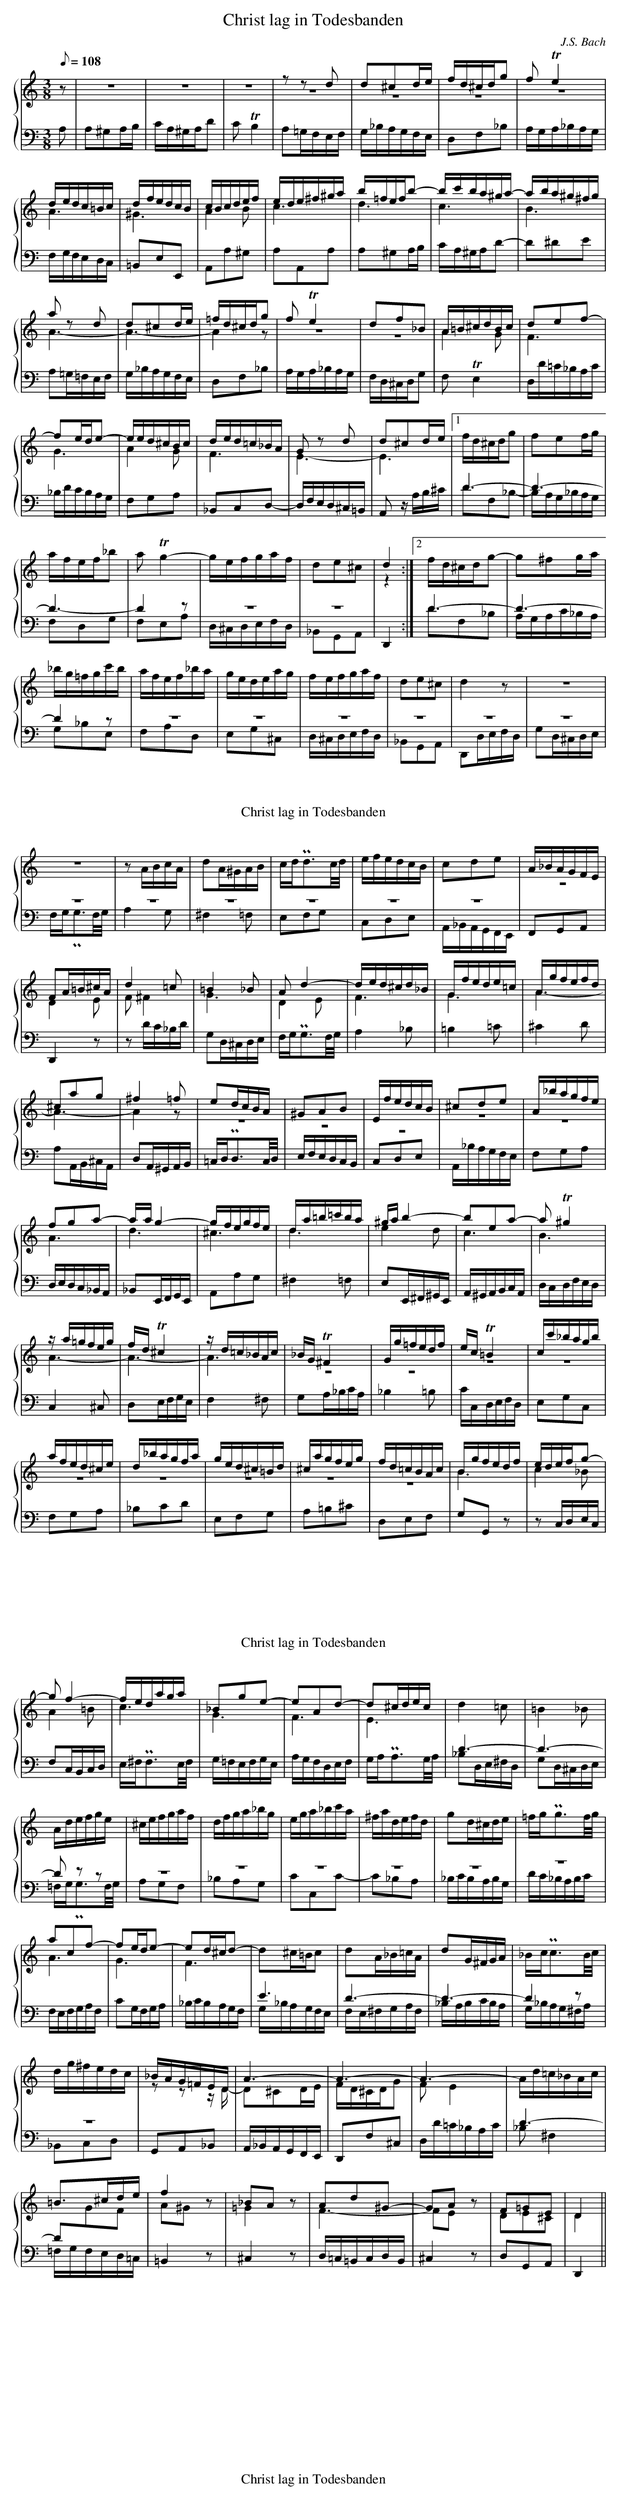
X:1
T:Christ lag in Todesbanden
C:J.S. Bach
M:3/8
L:1/8
Q:1/8=108
%%footer Christ lag in Todesbanden
%%staves {1 *2 3}
K:C
V:1
z|z3|z3|z3|zzd|d^cd/e/|f/d/^c/d/g|fTe2|
V:2
z|z3|z3|z3|z3|z3|z3|z3|
V:3
A,|A,^G,A,/B,/|C/A,/^G,/A,/D|CTB,2|A,=G,/F,/E,/F,/|\
	G,/_B,/A,/G,/F,/E,/|D,F,_B,|A,/G,/A,/_B,/A,/G,/|
V:1
d/e/d/c/=B/c/|d/f/e/d/c/B/|c/B/c/d/e/f/|e/d/e/^f/^g/a/|\
	b/=f/e/f/b-|b/c'/b/a/^g/a/-|a/b/a/^g/^f/g/|
V:2
A3|^G3|A2B|c3|d3|c3|B3|
V:3
F,/G,/F,/E,/D,/C,/|=B,,E,E,,|A,,A,^G,|A,A,,A,|A,^G,A,/B,/|C/A,/^G,/A,/D-|D^DE|
V:1
a zd|d^cd/e/|=f/d/^c/d/g|fTe2|df_B|A/=B/^c/d/B/c/|def-|
V:2
A3-|A3-|A2z|z3|z3|A2G|F3|
V:3
A,=G,/=F,/E,/F,/|G,/_B,/A,/G,/F,/E,/|D,F,_B,|\
	A,/G,/A,/_B,/A,/G,/|F,/D,/^C,/D,/G,|F,TE,2|D,/D/=C/_B,/A,/C/|
V:1
fe/d/e-|e/e/d/^c/B/c/|d/e/d/=c/_B/A/|G zd|d^cd/e/|1f/d/^c/d/g|fef/g/|
V:2
G3|A2G|F3|E3-|E3|1D3-|D3-|
V:3
_B,/D/C/B,/A,/G,/|F,G,A,|_B,,C,D,-|D,/F,/E,/D,/^C,/=B,,/|\
	A,, z/A,/B,/^C/|1DF,_B,-|B,/A,/G,/_B,/A,/G,/|
V:1
a/f/e/f/_b|aTg2-|g/e/f/g/a/f/|de^c|d2:|2f/d/^c/d/g-|g^fg/a/|
V:2
D3-|D2z|z3|z3|z2:|2D3-|D3-|
V:3
F,D,G,|F,E,A,|D,/^C,/D,/E,/F,/D,/|_B,,G,,A,,|D,,2:|2DF,_B,|A,/G,/A,/C/_B,/A,/|
V:1
_b/g/=f/g/c'/b/|a/f/e/f/_b/a/|g/e/d/e/a/g/|f/e/f/g/a/f/|de^c|d2z|z3|
V:2
D2z|z3|z3|z3|z3|z3|z3|
V:3
G,_B,E,|F,A,D,|E,G,^C,|D,/^C,/D,/E,/F,/D,/|_B,,G,,A,,|D,,D,/E,/F,/D,/|G,D,/^C,/D,/E,/|
V:1
z3|zA/B/c/A/|dA/^G/A/B/|c/d/Pd3/c//d//|e/f/e/d/c/B/|cde|A/_B/A/G/F/E/|
V:2
z3|z3|z3|z3|z3|z3|z3|
V:3
F,/G,/PG,3/F,//G,//|A,2G,|^F,2=F,|E,F,G,|C,D,E,|A,,/_B,,/A,,/G,,/F,,/E,,/|F,,G,,A,,|
V:1
FA/=B/^c/A/|d2=c|=B2_B|Ad2-|d/e/d/^c/d/_B/|G/f/e/d/e/=c/|A/g/f/e/f/d/|
V:2
D2E|F^F2|G3|D2E|F3|G3|A3-|
V:3
D,,2z|zD/C/_B,/D/|G,D,/^C,/D,/E,/|F,/G,/PG,3/F,//G,//|A,2_B,|=B,2=C|^C2D|
V:1
^cag|^f2=f|ed/c/B/A/|^GAB|E/f/e/d/c/B/|^cde|A/_b/a/g/f/e/|
V:2
A3-|A2z|z3|z3|z3|z3|z3|
V:3
A,A,,/B,,/^C,/A,,/|D,A,,/^G,,/A,,/B,,/|=C,/D,/PD,3/C,//D,//|\
	E,/F,/E,/D,/C,/B,,/|C,D,E,|A,,/_B,/A,/G,/F,/E,/|F,G,A,|
V:1
fga-|a/a/g2-|g/f/e/g/f/e/|d/a/=b/=c'/b/a/|^g/a/b2-|bea-|aT^g2|
V:2
A3|d3|^c3|d3|e2d|c3|B3|
V:3
D,/E,/D,/C,/_B,,/A,,/|_B,,E,,/F,,/G,,/E,,/|A,,A,G,|^F,2=F,|\
	E,E,,/^F,,/^G,,/E,,/|A,,/^G,,/A,,/B,,/C,/A,,/|D,/C,/D,/F,/E,/D,/|
V:1
z/a/=g/f/e/g/|f/d/T^c2|z/d/=c/_B/A/c/|_B/G/T^F2|G/g/=f/e/d/f/|e/c/T=B2|c/c'/_b/a/g/b/|
V:2
A3-|A3-|A3|z3|z3|z3|z3|
V:3
C,2^C,|D,E,/F,/G,/E,/|F,2^F,|G,A,/_B,/C/A,/|_B,2=B,|C/C,/D,/E,/F,/D,/|E,G,C,|
V:1
a/f/e/d/^c/e/|d/_b/a/g/f/a/|g/e/d/^c/=B/d/|^c/a/g/f/e/g/|\
	f/d/=c/B/A/c/|B/g/f/e/d/f/|e/d/e/f/g-|
V:2
z3|z3|z3|z3|z3|B3|c2_B|
V:3
F,G,A,|_B,CD|E,F,G,|A,=B,^C|D,E,F,|G,G,,z|zC,/D,/E,/C,/|
V:1
gf2-|f/e/d/a/g/a/|_Bge-|eAd-|d^c/d/e/c/|d2=c|=B2_B|
V:2
A2=B|c3|G3|F3|E3|D3-|D3-|
V:3
F,C,/B,,/C,/D,/|E,/^F,/PF,3/E,//F,//|G,/=F,/E,/F,/G,/E,/|\
	A,/G,/F,/D,/E,/F,/|G,/A,/PA,3/G,//A,//|_B,D,/E,/^F,/D,/|G,D,/^C,/D,/E,/|
V:1
A/d/e/f/g/e/|^c/e/f/g/a/f/|d/f/g/a/_b/g/|e/g/a/_b/c'/a/|\
	^f/a/d/e/f/d/|gd/^c/d/e/|=f/g/Pg3/f//g//|
V:2
Dzz|z3|z3|z3|z3|z3|z3|
V:3
=F,/G,/PG,3/F,//G,//|A,G,F,|_B,A,G,|CC,C-|C_B,A,|_B,/C/B,/A,/B,/G,/|D/C/_B,/A,/B,/C/|
V:1
acf-|fe/d/e-|ed/^c/d-|d^c/=B/c|dA/_B/=c/A/|dG/^F/G/A/|_B/c/Pc3/B//c//|
V:2
A3|G3|F3|E3|D3-|D3-|D2z|
V:3
F,/E,/F,/G,/A,/F,/|CG,/F,/G,/A,/|_B,/C/B,/A,/G,/F,/|G,/_B,/A,/G,/F,/E,/|\
	F,/E,/^F,/G,/A,/F,/|_B,/A,/B,/C/B,/A,/|G,/_B,/A,/G,/^F,/A,/|
V:1
d/g/^f/e/d/c/|_B/A/G/=F/E/D/|A3-|A3-|A3-|A/d/=c/_B/A/c/|
V:2
z3|zzz/D/-|D^CD/E/|F/D/^C/D/G|FE2|D3-|
V:3
_B,,C,D,|G,,A,,_B,,|A,,/_B,,/A,,/G,,/F,,/E,,/|D,,F,^C,|D,/D/=C/_B,/A,/C/|_B,^F,2|
V:1
=B3/^c/d/e/|f2z|_BAz|\
Q:1/8=100
	Ad^G-|\
	GAz|\
Q:1/8=92
	F=GE|D2||
V:2
DGF|A^Gz|=G2z|F3-|FEz|DE^C|D2||
V:3
=F,/G,/F,/E,/D,/=C,/|=B,,2z|^C,2z|D,/=C,/=B,,/C,/D,/B,,/|^C,2z|D,G,,A,,|D,,2||
